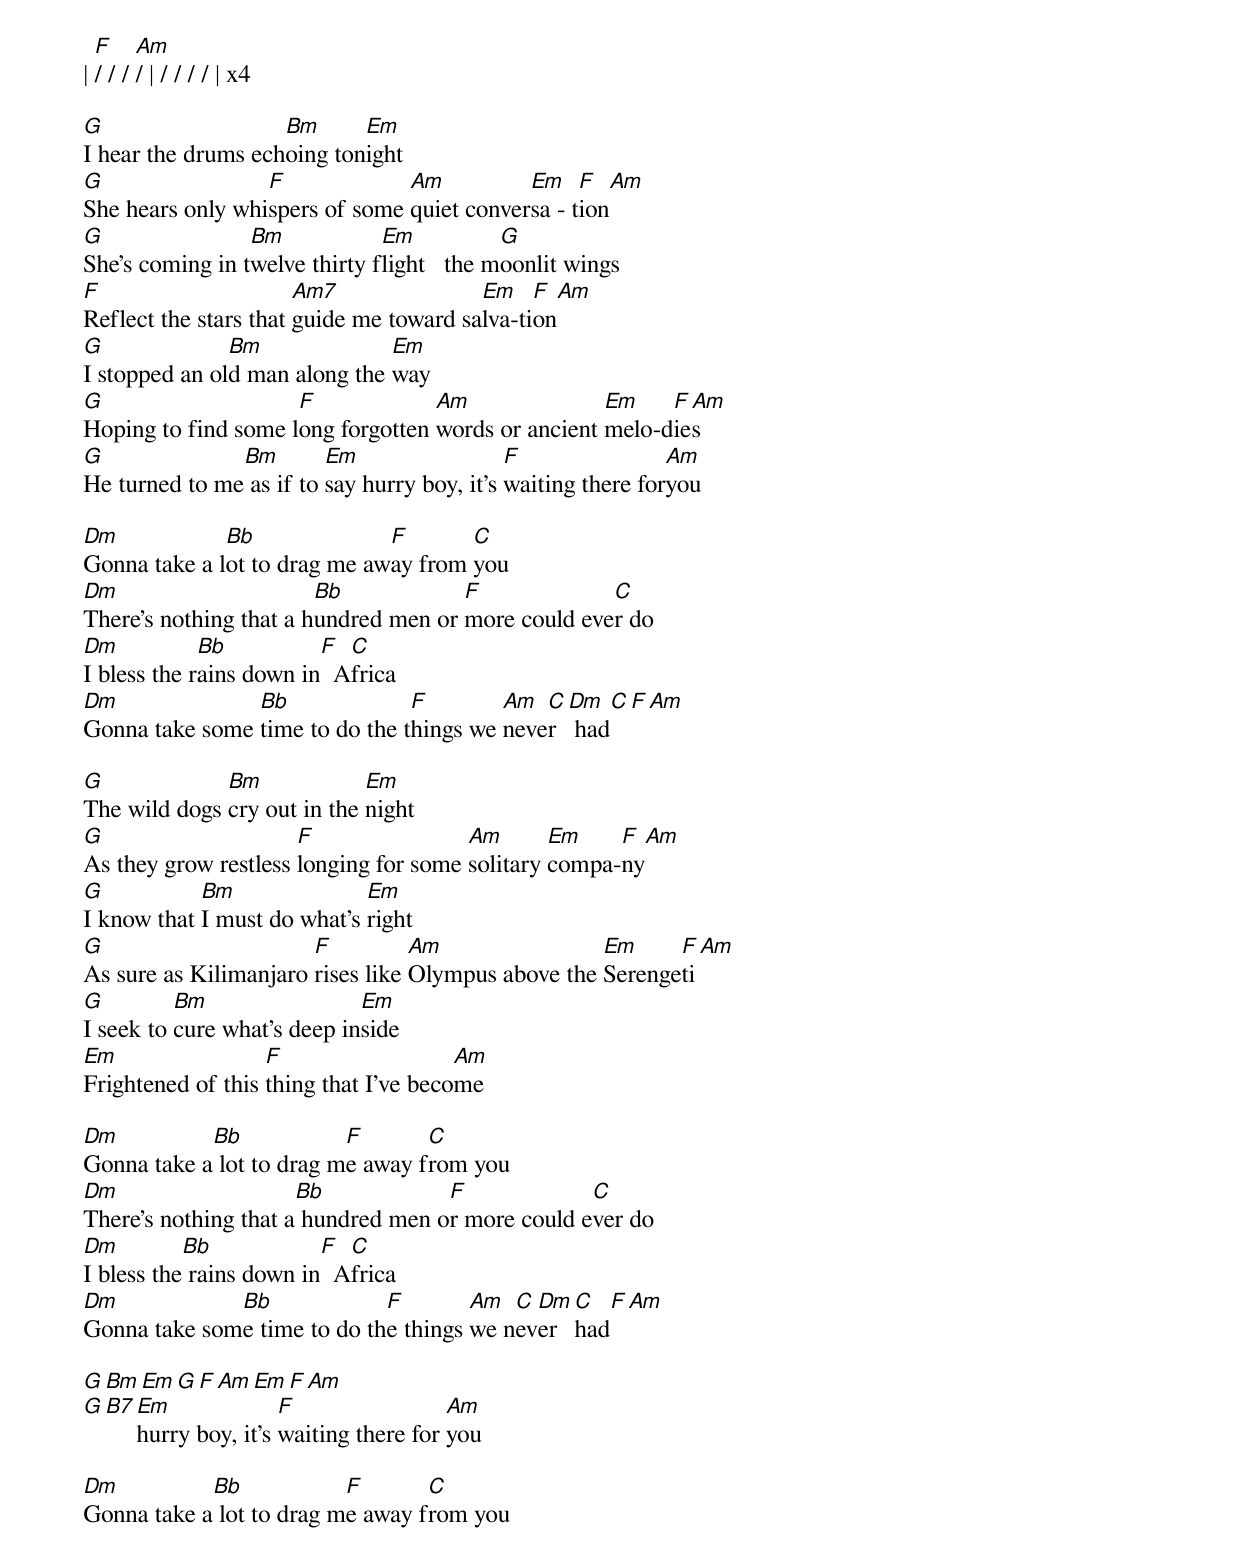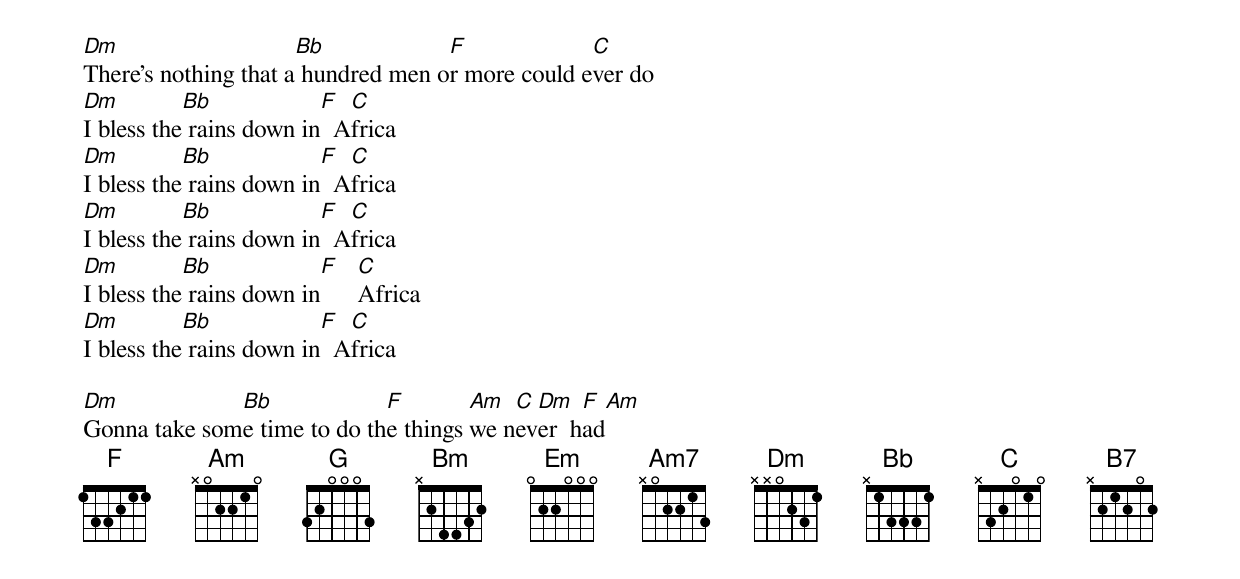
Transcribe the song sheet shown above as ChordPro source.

| [F]/ / / [Am]/ | / / / / | x4

[G]I hear the drums ech[Bm]oing ton[Em]ight
[G]She hears only whi[F]spers of some [Am]quiet conver[Em]sa - t[F]ion[Am]
[G]She's coming in t[Bm]welve thirty f[Em]light   the m[G]oonlit wings
[F]Reflect the stars that [Am7]guide me toward sa[Em]lva-ti[F]on[Am]
[G]I stopped an ol[Bm]d man along the [Em]way
[G]Hoping to find some l[F]ong forgotten [Am]words or ancient [Em]melo-d[F]ie[Am]s
[G]He turned to me[Bm] as if to [Em]say hurry boy, it's [F]waiting there for[Am]you

[Dm]Gonna take a l[Bb]ot to drag me aw[F]ay from [C]you
[Dm]There's nothing that a h[Bb]undred men or [F]more could eve[C]r do
[Dm]I bless the r[Bb]ains down in[F]  A[C]frica
[Dm]Gonna take some [Bb]time to do the t[F]hings we [Am]neve[C]r [Dm] had[C][F][Am]

[G]The wild dogs [Bm]cry out in the [Em]night
[G]As they grow restless [F]longing for some [Am]solitary [Em]compa-[F]ny[Am]
[G]I know that [Bm]I must do what's [Em]right
[G]As sure as Kilimanjaro [F]rises like [Am]Olympus above the [Em]Serenge[F]ti[Am]
[G]I seek to [Bm]cure what's deep in[Em]side
[Em]Frightened of this [F]thing that I've beco[Am]me

[Dm]Gonna take a[Bb] lot to drag m[F]e away f[C]rom you
[Dm]There's nothing that a[Bb] hundred men o[F]r more could e[C]ver do
[Dm]I bless the[Bb] rains down in[F]  A[C]frica
[Dm]Gonna take som[Bb]e time to do th[F]e things [Am]we n[C]ev[Dm]er  [C]had[F][Am]

[G][Bm][Em][G][F][Am][Em][F][Am]
[G][B7][Em]hurry boy, it's [F]waiting there for [Am]you

[Dm]Gonna take a[Bb] lot to drag m[F]e away f[C]rom you
[Dm]There's nothing that a[Bb] hundred men o[F]r more could e[C]ver do
[Dm]I bless the[Bb] rains down in[F]  A[C]frica
[Dm]I bless the[Bb] rains down in[F]  A[C]frica
[Dm]I bless the[Bb] rains down in[F]  A[C]frica
[Dm]I bless the[Bb] rains down in[F]   [C]Africa
[Dm]I bless the[Bb] rains down in[F]  A[C]frica

[Dm]Gonna take som[Bb]e time to do th[F]e things [Am]we n[C]ev[Dm]er  h[F]ad[Am]
